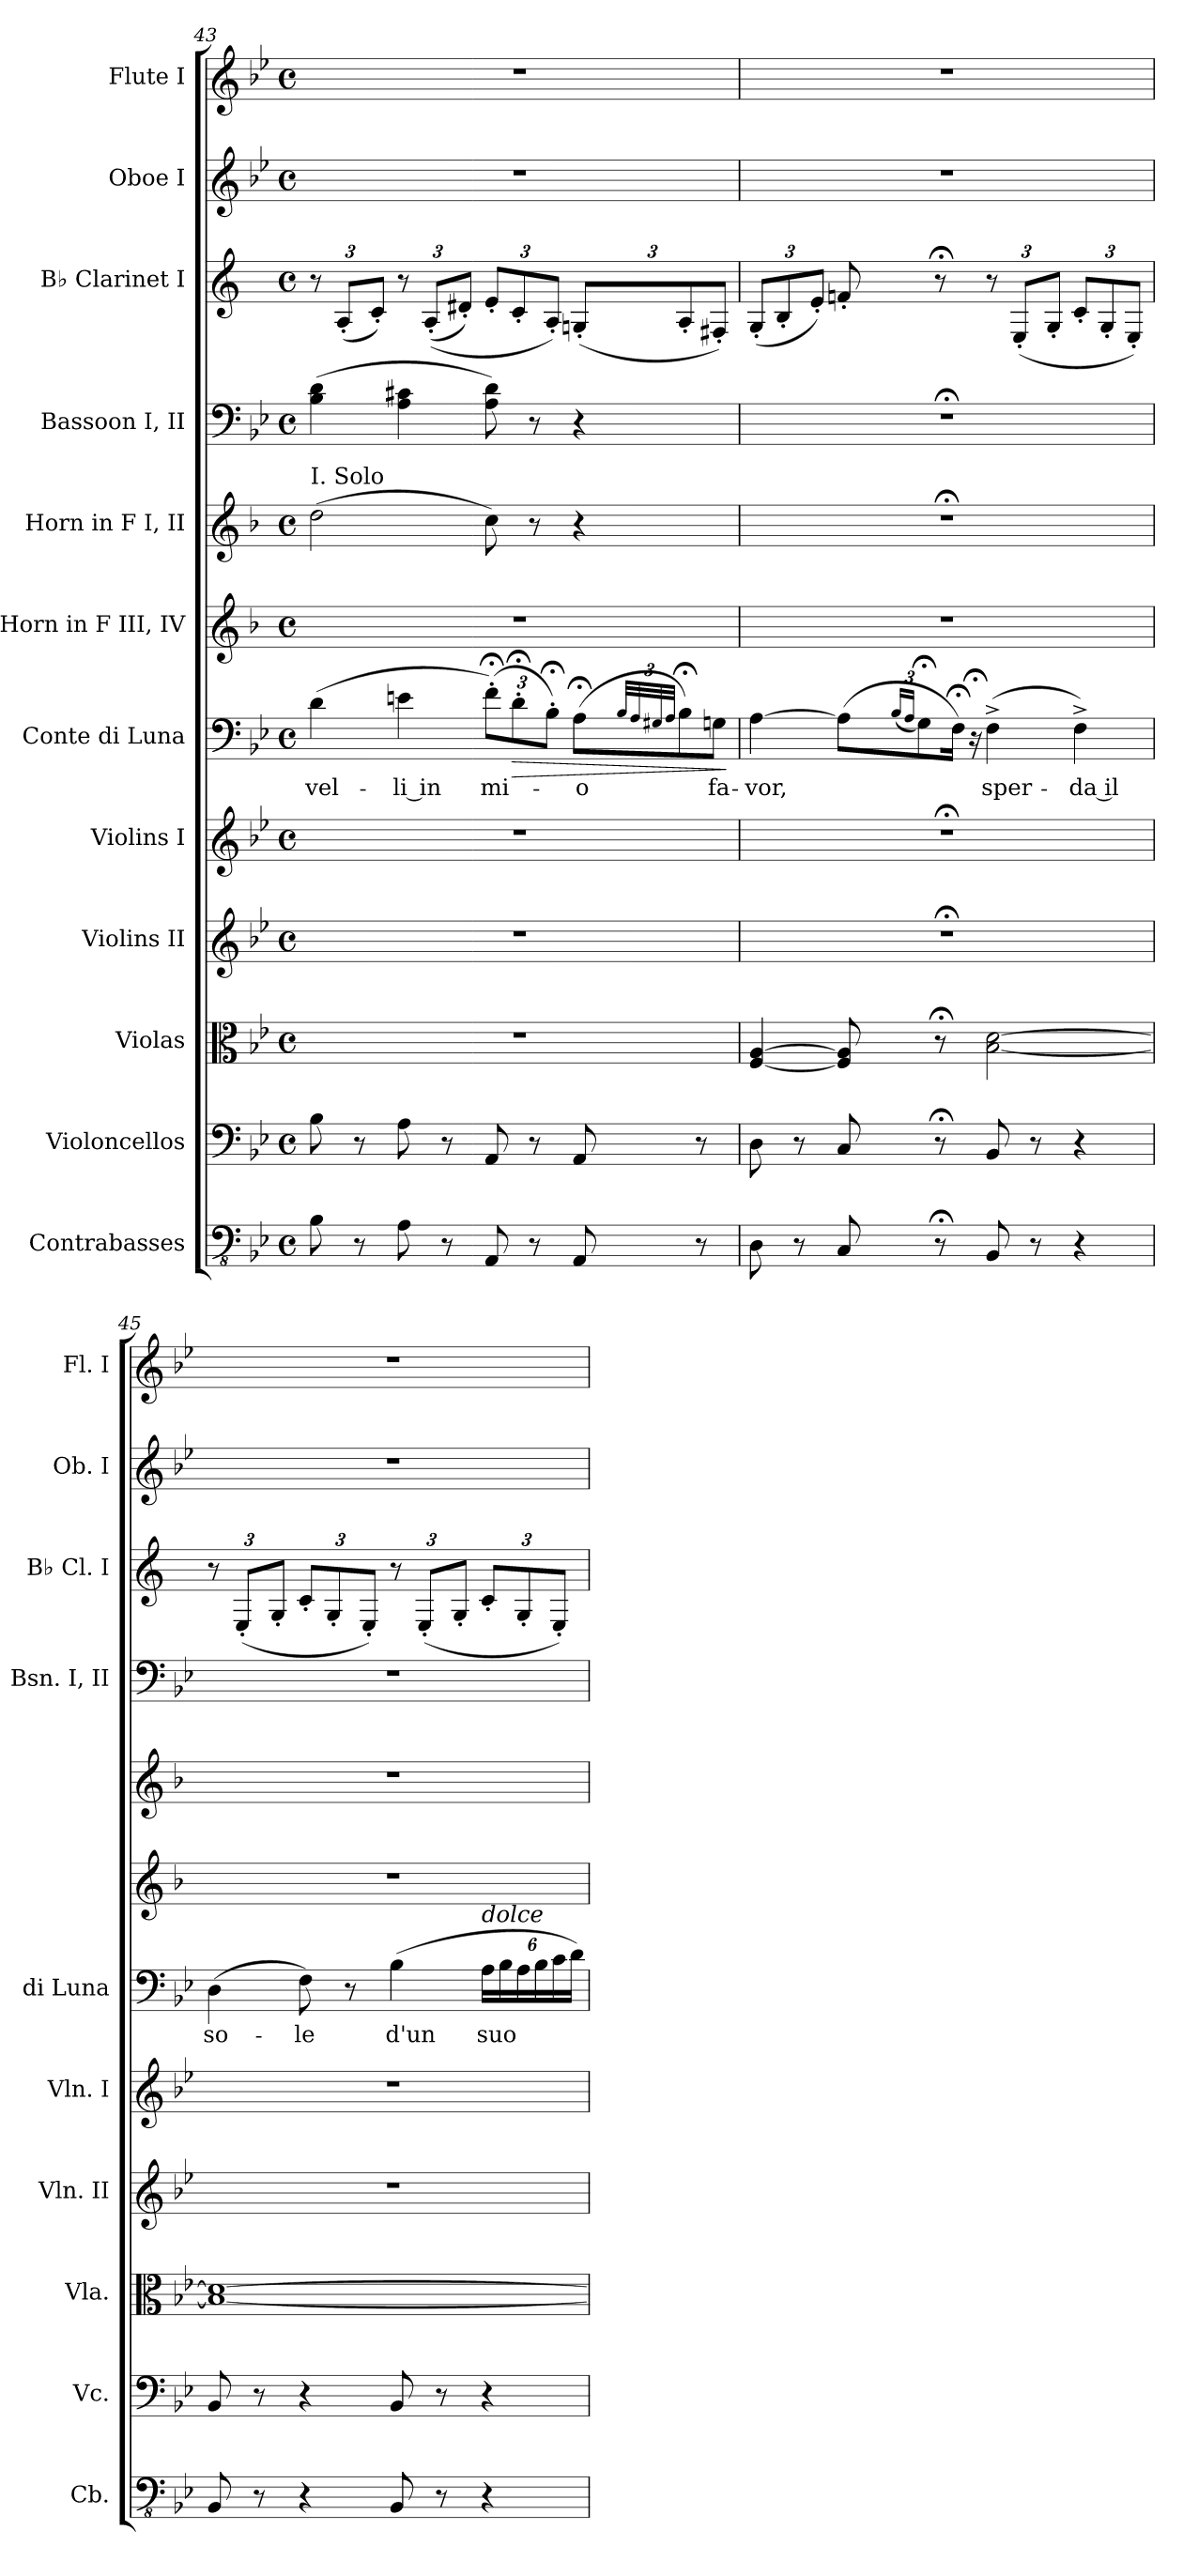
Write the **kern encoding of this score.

**kern	**kern	**kern	**kern	**kern	**kern	**text	**dynam	**kern	**kern	**kern	**kern	**kern	**kern
*part12	*part11	*part10	*part9	*part8	*part7	*part7	*part7	*part6	*part5	*part4	*part3	*part2	*part1
*staff12	*staff11	*staff10	*staff9	*staff8	*staff7	*staff7	*staff7	*staff6	*staff5	*staff4	*staff3	*staff2	*staff1
*I"Contrabasses	*I"Violoncellos	*I"Violas	*I"Violins II	*I"Violins I	*I"Conte di Luna	*	*	*I"Horn in F  III, IV	*I"Horn in F  I, II	*I"Bassoon I, II	*I"B♭ Clarinet I	*I"Oboe I	*I"Flute I
*I'Cb.	*I'Vc.	*I'Vla.	*I'Vln. II	*I'Vln. I	*I'di Luna	*	*	*	*	*I'Bsn. I, II	*I'B♭ Cl. I	*I'Ob. I	*I'Fl. I
*clefFv4	*clefF4	*clefC3	*clefG2	*clefG2	*clefF4	*	*	*clefG2	*clefG2	*clefF4	*clefG2	*clefG2	*clefG2
*	*	*	*	*	*	*	*	*ITrd4c7	*ITrd4c7	*	*ITrd1c2	*	*
*k[b-e-]	*k[b-e-]	*k[b-e-]	*k[b-e-]	*k[b-e-]	*k[b-e-]	*	*	*k[b-e-]	*k[b-e-]	*k[b-e-]	*k[b-e-]	*k[b-e-]	*k[b-e-]
*M4/4	*M4/4	*M4/4	*M4/4	*M4/4	*M4/4	*	*	*M4/4	*M4/4	*M4/4	*M4/4	*M4/4	*M4/4
*met(c)	*met(c)	*met(c)	*met(c)	*met(c)	*met(c)	*	*	*met(c)	*met(c)	*met(c)	*met(c)	*met(c)	*met(c)
*	*	*	*	*	*	*	*	*	*	*	*Xbrackettup	*	*
=43	=43	=43	=43	=43	=43	=43	=43	=43	=43	=43	=43	=43	=43
!	!	!	!	!	!	!	!	!	!LO:TX:a:t=I. Solo	!	!	!	!
8BB-\	8B-\	1r	1r	1r	(4d\	-vel-	.	1r	(2g\	(4B-\ 4d\	12r	1r	1r
.	.	.	.	.	.	.	.	.	.	.	(12G'/L	.	.
8r	8r	.	.	.	.	.	.	.	.	.	.	.	.
.	.	.	.	.	.	.	.	.	.	.	12B-'/J)	.	.
8AA\	8A\	.	.	.	4en\	li in	.	.	.	4A\ 4c#X\	12r	.	.
.	.	.	.	.	.	.	.	.	.	.	((12G'/L	.	.
8r	8r	.	.	.	.	.	.	.	.	.	.	.	.
.	.	.	.	.	.	.	.	.	.	.	12c#X'/J)	.	.
*	*	*	*	*	*Xbrackettup	*	*	*	*	*	*	*	*
8AAA/	8AA/	.	.	.	(12f;<'\L)	mi-	.	.	8f\)	8A\ 8d\)	12d'/L	.	.
!	!	!	!	!	!	!	!LO:HP:b	!	!	!	!	!	!
.	.	.	.	.	12d;<'\	.	>	.	.	.	12B-'/	.	.
8r	8r	.	.	.	.	.	.	.	8r	8r	.	.	.
.	.	.	.	.	12B-;<'\J)	.	.	.	.	.	12G'/J)	.	.
8AAA/	8AA/	.	.	.	(12A;<\L	-o	.	.	4r	4r	(12Fn'/L	.	.
.	.	.	.	.	32qB-/LLL	.	.	.	.	.	.	.	.
.	.	.	.	.	32qA/	.	.	.	.	.	.	.	.
.	.	.	.	.	32qG#X/	.	.	.	.	.	.	.	.
.	.	.	.	.	32qA/JJJ	.	.	.	.	.	.	.	.
.	.	.	.	.	12B-;<\)	.	.	.	.	.	12G'/	.	.
8r	8r	.	.	.	.	.	.	.	.	.	.	.	.
.	.	.	.	.	12Gn\J	fa-	.	.	.	.	12En'/J)	.	.
.	.	.	.	.	.	.	]	.	.	.	.	.	.
!!LO:PB:g=z
=44	=44	=44	=44	=44	=44	=44	=44	=44	=44	=44	=44	=44	=44
8DD\	8D\	[4F/ [4A/	1r;<	1r;<	[4A\	-vor,	.	1r	1r;<	1r;<	(12F'/L	1r	1r
.	.	.	.	.	.	.	.	.	.	.	12A'/	.	.
8r	8r	.	.	.	.	.	.	.	.	.	.	.	.
.	.	.	.	.	.	.	.	.	.	.	12d'/J)	.	.
8CC/	8C/	8F/] 8A/]	.	.	(12A\L]	.	.	.	.	.	8e-X'/	.	.
.	.	.	.	.	(16qB-/LL	.	.	.	.	.	.	.	.
.	.	.	.	.	16qA/JJ	.	.	.	.	.	.	.	.
.	.	.	.	.	12G;<\)	.	.	.	.	.	.	.	.
8r;<	8r;<	8r;<	.	.	.	.	.	.	.	.	8r;<	.	.
.	.	.	.	.	24F;<\Jk)	.	.	.	.	.	.	.	.
.	.	.	.	.	24r;<	.	.	.	.	.	.	.	.
8BBB-/	8BB-/	[2B-\ [2d\	.	.	(4F^\	sper-	.	.	.	.	12r	.	.
.	.	.	.	.	.	.	.	.	.	.	(12D'/L	.	.
8r	8r	.	.	.	.	.	.	.	.	.	.	.	.
.	.	.	.	.	.	.	.	.	.	.	12F'/J	.	.
4r	4r	.	.	.	4F^\)	da il	.	.	.	.	12B-'/L	.	.
.	.	.	.	.	.	.	.	.	.	.	12F'/	.	.
.	.	.	.	.	.	.	.	.	.	.	12D'/J)	.	.
=45	=45	=45	=45	=45	=45	=45	=45	=45	=45	=45	=45	=45	=45
8BBB-/	8BB-/	1B-_ 1d_	1r	1r	(4D\	so-	.	1r	1r	1r	12r	1r	1r
.	.	.	.	.	.	.	.	.	.	.	(12D'/L	.	.
8r	8r	.	.	.	.	.	.	.	.	.	.	.	.
.	.	.	.	.	.	.	.	.	.	.	12F'/J	.	.
4r	4r	.	.	.	8F\)	-le	.	.	.	.	12B-'/L	.	.
.	.	.	.	.	.	.	.	.	.	.	12F'/	.	.
.	.	.	.	.	8r	.	.	.	.	.	.	.	.
.	.	.	.	.	.	.	.	.	.	.	12D'/J)	.	.
8BBB-/	8BB-/	.	.	.	(4B-\	d'un	.	.	.	.	12r	.	.
.	.	.	.	.	.	.	.	.	.	.	(12D'/L	.	.
8r	8r	.	.	.	.	.	.	.	.	.	.	.	.
.	.	.	.	.	.	.	.	.	.	.	12F'/J	.	.
!	!	!	!	!	!LO:TX:a:i:t=dolce	!	!	!	!	!	!	!	!
4r	4r	.	.	.	24A\LL	suo	.	.	.	.	12B-'/L	.	.
.	.	.	.	.	24B-\	.	.	.	.	.	.	.	.
.	.	.	.	.	24A\	.	.	.	.	.	12F'/	.	.
.	.	.	.	.	24B-\	.	.	.	.	.	.	.	.
.	.	.	.	.	24c\	.	.	.	.	.	12D'/J)	.	.
.	.	.	.	.	24d\JJ)	.	.	.	.	.	.	.	.
=	=	=	=	=	=	=	=	=	=	=	=	=	=
*-	*-	*-	*-	*-	*-	*-	*-	*-	*-	*-	*-	*-	*-
